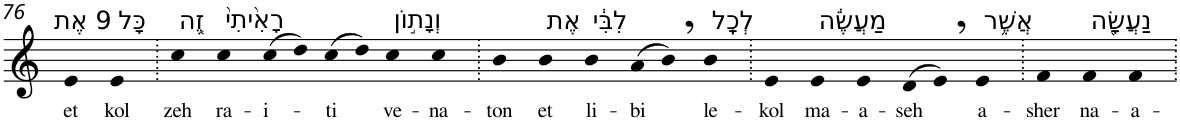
**kern	**text
*part1	*part1
*staff1	*staff1
*I"Piano	*
*I'Pno	*
!!LO:PB:g=z
*clefG2	*
*k[]	*
=76	=76
!LO:TX:a:t=9 אֶת	!
!	!LO:LY:b
4e	et
!LO:TX:a:t=כָּל	!
!	!LO:LY:b
4e	kol
=77.	=77.
!LO:TX:a:t=זֶ֤ה	!
!	!LO:LY:b
4cc	zeh
!LO:TX:a:t=רָאִ֙יתִי֙	!
!	!LO:LY:b
4cc	ra-
!	!LO:LY:b
(>8cc	-i-
8dd)	.
!	!LO:LY:b
(>8cc	-ti
8dd)	.
!LO:TX:a:t=וְנָת֣וֹן	!
!	!LO:LY:b
4cc	ve-
!	!LO:LY:b
4cc	-na-
=78.	=78.
!	!LO:LY:b
4b	-ton
!LO:TX:a:t=אֶת	!
!	!LO:LY:b
4b	et
!LO:TX:a:t=לִבִּ֔י	!
!	!LO:LY:b
4b	li-
!	!LO:LY:b
(>8a	-bi
8b,)	.
!LO:TX:a:t=לְכָֽל	!
!	!LO:LY:b
4b	le-
=79.	=79.
!	!LO:LY:b
4e	-kol
!LO:TX:a:t=מַעֲשֶׂ֔ה	!
!	!LO:LY:b
4e	ma-
!	!LO:LY:b
4e	-a-
!	!LO:LY:b
(>8d	-seh
8e,)	.
!LO:TX:a:t=אֲשֶׁ֥ר	!
!	!LO:LY:b
4e	a-
=80.	=80.
!	!LO:LY:b
4f	-sher
!LO:TX:a:t=נַעֲשָׂ֖ה	!
!	!LO:LY:b
4f	na-
!	!LO:LY:b
4f	-a-
=.	=.
*-	*-
